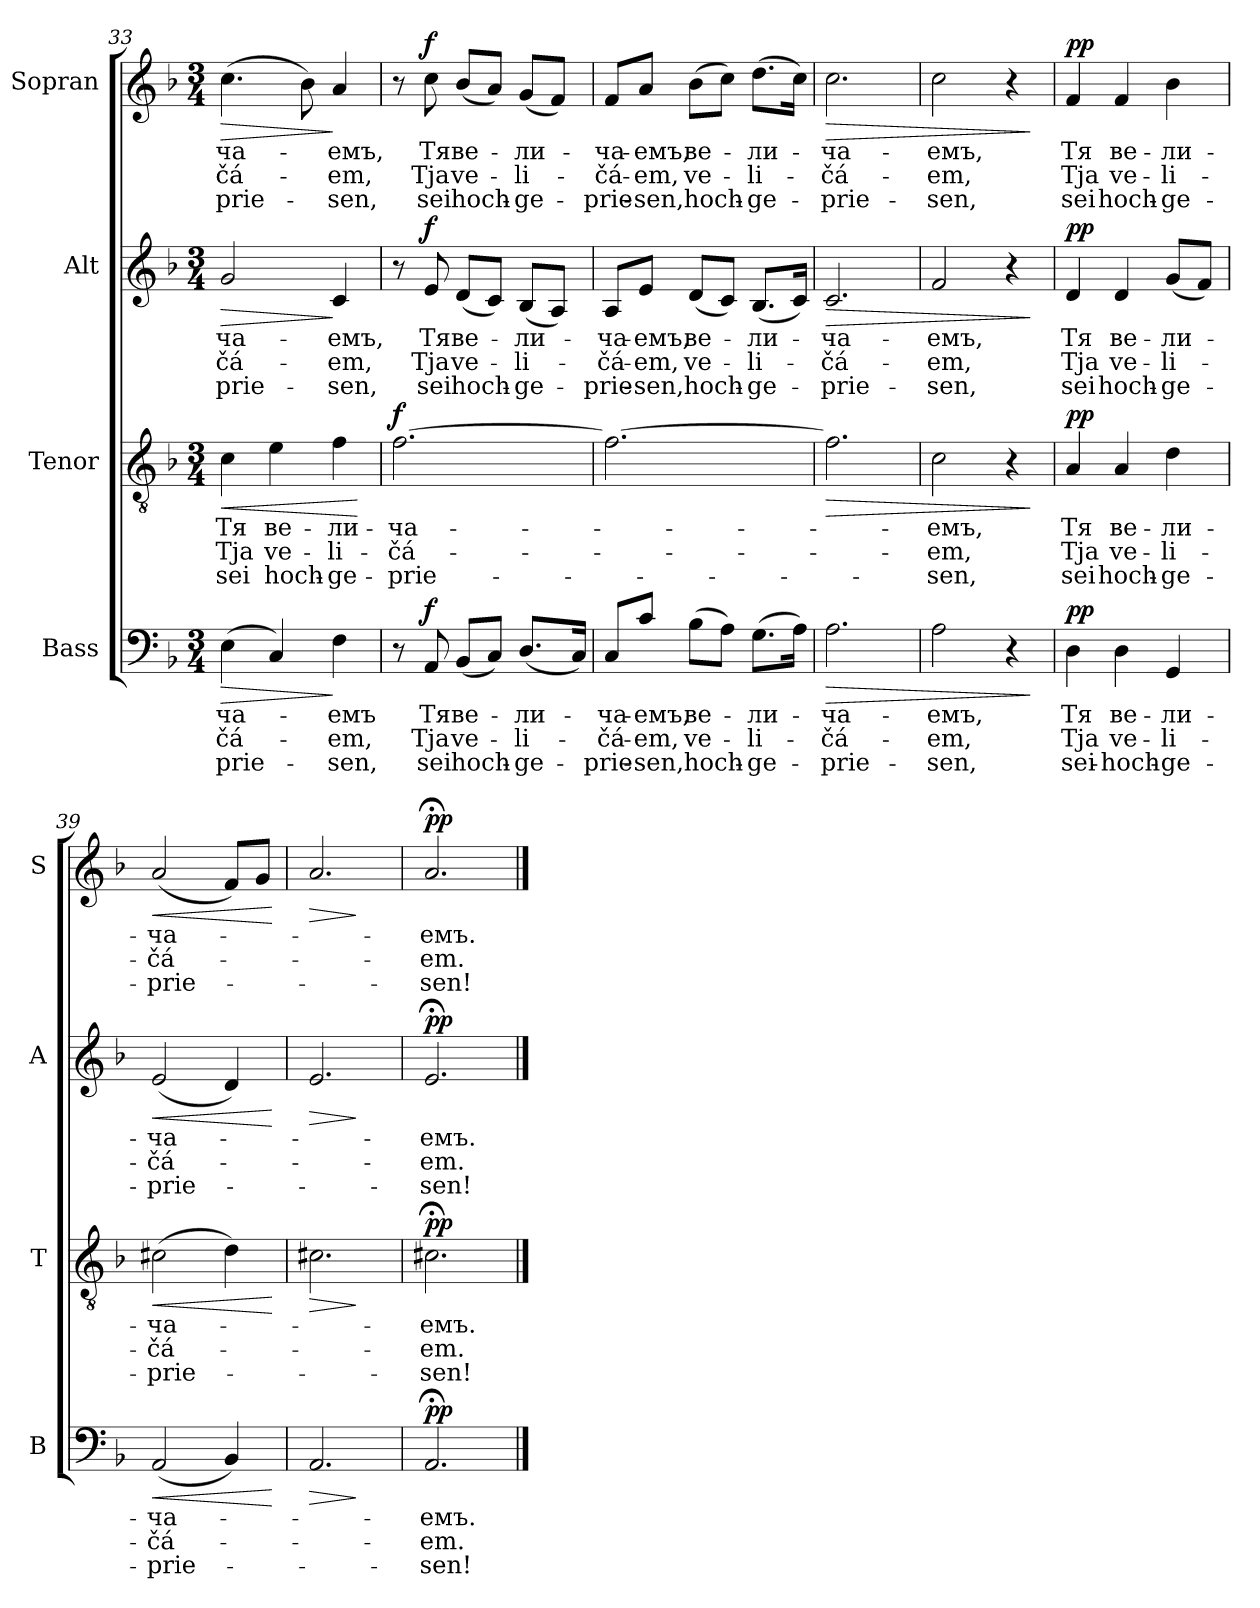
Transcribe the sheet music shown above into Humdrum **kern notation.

**kern	**text	**text	**text	**dynam	**kern	**text	**text	**text	**dynam	**kern	**text	**text	**text	**dynam	**kern	**text	**text	**text	**dynam
*part4	*part4	*part4	*part4	*part4	*part3	*part3	*part3	*part3	*part3	*part2	*part2	*part2	*part2	*part2	*part1	*part1	*part1	*part1	*part1
*staff4	*staff4	*staff4	*staff4	*staff4	*staff3	*staff3	*staff3	*staff3	*staff3	*staff2	*staff2	*staff2	*staff2	*staff2	*staff1	*staff1	*staff1	*staff1	*staff1
*I"Bass	*	*	*	*	*I"Tenor	*	*	*	*	*I"Alt	*	*	*	*	*I"Sopran	*	*	*	*
*I'B	*	*	*	*	*I'T	*	*	*	*	*I'A	*	*	*	*	*I'S	*	*	*	*
*clefF4	*	*	*	*	*clefGv2	*	*	*	*	*clefG2	*	*	*	*	*clefG2	*	*	*	*
*k[b-]	*	*	*	*	*k[b-]	*	*	*	*	*k[b-]	*	*	*	*	*k[b-]	*	*	*	*
*F:	*	*	*	*	*F:	*	*	*	*	*F:	*	*	*	*	*F:	*	*	*	*
*M3/4	*	*	*	*	*M3/4	*	*	*	*	*M3/4	*	*	*	*	*M3/4	*	*	*	*
=33	=33	=33	=33	=33	=33	=33	=33	=33	=33	=33	=33	=33	=33	=33	=33	=33	=33	=33	=33
!	!LO:LY:b	!LO:LY:b	!LO:LY:b	!LO:HP:b	!	!LO:LY:b	!LO:LY:b	!LO:LY:b	!LO:HP:b	!	!LO:LY:b	!LO:LY:b	!LO:LY:b	!LO:HP:b	!	!LO:LY:b	!LO:LY:b	!LO:LY:b	!LO:HP:b
(>4E\	-ча-	-čá-	-prie-	>	4c\	Тя	Tja	sei	<	2g/	-ча-	-čá-	-prie-	>	(>4.cc\	-ча-	-čá-	-prie-	>
!	!	!	!	!	!	!LO:LY:b	!LO:LY:b	!LO:LY:b	!	!	!	!	!	!	!	!	!	!	!
4C/)	.	.	.	.	4e\	ве-	ve-	hoch-	.	.	.	.	.	.	.	.	.	.	.
.	.	.	.	.	.	.	.	.	.	.	.	.	.	.	8b-\)	.	.	.	.
!	!LO:LY:b	!LO:LY:b	!LO:LY:b	!	!	!LO:LY:b	!LO:LY:b	!LO:LY:b	!	!	!LO:LY:b	!LO:LY:b	!LO:LY:b	!	!	!LO:LY:b	!LO:LY:b	!LO:LY:b	!
4F\	-емъ	-em,	-sen,	]	4f\	-ли-	-li-	-ge-	.	4c/	-емъ,	-em,	-sen,	]	4a/	-емъ,	-em,	-sen,	]
.	.	.	.	.	.	.	.	.	[	.	.	.	.	.	.	.	.	.	.
!!LO:PB:g=z
=34	=34	=34	=34	=34	=34	=34	=34	=34	=34	=34	=34	=34	=34	=34	=34	=34	=34	=34	=34
!	!	!	!	!	!	!LO:LY:b	!LO:LY:b	!LO:LY:b	!LO:DY:a	!	!	!	!	!	!	!	!	!	!
8r	.	.	.	.	[2.f\	-ча-	-čá-	-prie-	f	8r	.	.	.	.	8r	.	.	.	.
!	!LO:LY:b	!LO:LY:b	!LO:LY:b	!LO:DY:a	!	!	!	!	!	!	!LO:LY:b	!LO:LY:b	!LO:LY:b	!LO:DY:a	!	!LO:LY:b	!LO:LY:b	!LO:LY:b	!LO:DY:a
8AA/	Тя	Tja	sei	f	.	.	.	.	.	8e/	Тя	Tja	sei	f	8cc\	Тя	Tja	sei	f
!	!LO:LY:b	!LO:LY:b	!LO:LY:b	!	!	!	!	!	!	!	!LO:LY:b	!LO:LY:b	!LO:LY:b	!	!	!LO:LY:b	!LO:LY:b	!LO:LY:b	!
(<8BB-/L	ве-	ve-	hoch-	.	.	.	.	.	.	(<8d/L	ве-	ve-	hoch-	.	(<8b-/L	ве-	ve-	hoch-	.
8C/J)	.	.	.	.	.	.	.	.	.	8c/J)	.	.	.	.	8a/J)	.	.	.	.
!	!LO:LY:b	!LO:LY:b	!LO:LY:b	!	!	!	!	!	!	!	!LO:LY:b	!LO:LY:b	!LO:LY:b	!	!	!LO:LY:b	!LO:LY:b	!LO:LY:b	!
(<8.D/L	-ли-	-li-	-ge-	.	.	.	.	.	.	(<8B-/L	-ли-	-li-	-ge-	.	(<8g/L	-ли-	-li-	-ge-	.
.	.	.	.	.	.	.	.	.	.	8A/J)	.	.	.	.	8f/J)	.	.	.	.
16C/Jk)	.	.	.	.	.	.	.	.	.	.	.	.	.	.	.	.	.	.	.
=35	=35	=35	=35	=35	=35	=35	=35	=35	=35	=35	=35	=35	=35	=35	=35	=35	=35	=35	=35
!	!LO:LY:b	!LO:LY:b	!LO:LY:b	!	!	!	!	!	!	!	!LO:LY:b	!LO:LY:b	!LO:LY:b	!	!	!LO:LY:b	!LO:LY:b	!LO:LY:b	!
8C/L	-ча-	-čá-	-prie-	.	2.f\_	.	.	.	.	8A/L	-ча-	-čá-	-prie-	.	8f/L	-ча-	-čá-	-prie-	.
!	!LO:LY:b	!LO:LY:b	!LO:LY:b	!	!	!	!	!	!	!	!LO:LY:b	!LO:LY:b	!LO:LY:b	!	!	!LO:LY:b	!LO:LY:b	!LO:LY:b	!
8c/J	-емъ,	-em,	-sen,	.	.	.	.	.	.	8e/J	-емъ,	-em,	-sen,	.	8a/J	-емъ,	-em,	-sen,	.
!	!LO:LY:b	!LO:LY:b	!LO:LY:b	!	!	!	!	!	!	!	!LO:LY:b	!LO:LY:b	!LO:LY:b	!	!	!LO:LY:b	!LO:LY:b	!LO:LY:b	!
(>8B-\L	ве-	ve-	hoch-	.	.	.	.	.	.	(<8d/L	ве-	ve-	hoch-	.	(>8b-\L	ве-	ve-	hoch-	.
8A\J)	.	.	.	.	.	.	.	.	.	8c/J)	.	.	.	.	8cc\J)	.	.	.	.
!	!LO:LY:b	!LO:LY:b	!LO:LY:b	!	!	!	!	!	!	!	!LO:LY:b	!LO:LY:b	!LO:LY:b	!	!	!LO:LY:b	!LO:LY:b	!LO:LY:b	!
(>8.G\L	-ли-	-li-	-ge-	.	.	.	.	.	.	(<8.B-/L	-ли-	-li-	-ge-	.	(>8.dd\L	-ли-	-li-	-ge-	.
16A\Jk)	.	.	.	.	.	.	.	.	.	16c/Jk)	.	.	.	.	16cc\Jk)	.	.	.	.
=36	=36	=36	=36	=36	=36	=36	=36	=36	=36	=36	=36	=36	=36	=36	=36	=36	=36	=36	=36
!	!LO:LY:b	!LO:LY:b	!LO:LY:b	!LO:HP:b	!	!	!	!	!LO:HP:b	!	!LO:LY:b	!LO:LY:b	!LO:LY:b	!LO:HP:b	!	!LO:LY:b	!LO:LY:b	!LO:LY:b	!LO:HP:b
2.A\	-ча-	-čá-	-prie-	>	2.f\]	.	.	.	>	2.c/	-ча-	-čá-	-prie-	>	2.cc\	-ча-	-čá-	-prie-	>
=37	=37	=37	=37	=37	=37	=37	=37	=37	=37	=37	=37	=37	=37	=37	=37	=37	=37	=37	=37
!	!LO:LY:b	!LO:LY:b	!LO:LY:b	!	!	!LO:LY:b	!LO:LY:b	!LO:LY:b	!	!	!LO:LY:b	!LO:LY:b	!LO:LY:b	!	!	!LO:LY:b	!LO:LY:b	!LO:LY:b	!
2A\	-емъ,	-em,	-sen,	.	2c\	-емъ,	-em,	-sen,	.	2f/	-емъ,	-em,	-sen,	.	2cc\	-емъ,	-em,	-sen,	.
4r	.	.	.	.	4r	.	.	.	.	4r	.	.	.	.	4r	.	.	.	.
.	.	.	.	]	.	.	.	.	]	.	.	.	.	]	.	.	.	.	]
=38	=38	=38	=38	=38	=38	=38	=38	=38	=38	=38	=38	=38	=38	=38	=38	=38	=38	=38	=38
!	!LO:LY:b	!LO:LY:b	!LO:LY:b	!LO:DY:a	!	!LO:LY:b	!LO:LY:b	!LO:LY:b	!LO:DY:a	!	!LO:LY:b	!LO:LY:b	!LO:LY:b	!LO:DY:a	!	!LO:LY:b	!LO:LY:b	!LO:LY:b	!LO:DY:a
4D\	Тя	Tja	sei-	pp	4A/	Тя	Tja	sei	pp	4d/	Тя	Tja	sei	pp	4f/	Тя	Tja	sei	pp
!	!LO:LY:b	!LO:LY:b	!LO:LY:b	!	!	!LO:LY:b	!LO:LY:b	!LO:LY:b	!	!	!LO:LY:b	!LO:LY:b	!LO:LY:b	!	!	!LO:LY:b	!LO:LY:b	!LO:LY:b	!
4D\	ве-	ve-	-hoch-	.	4A/	ве-	ve-	hoch-	.	4d/	ве-	ve-	hoch-	.	4f/	ве-	ve-	hoch-	.
!	!LO:LY:b	!LO:LY:b	!LO:LY:b	!	!	!LO:LY:b	!LO:LY:b	!LO:LY:b	!	!	!LO:LY:b	!LO:LY:b	!LO:LY:b	!	!	!LO:LY:b	!LO:LY:b	!LO:LY:b	!
4GG/	-ли-	-li-	-ge-	.	4d\	-ли-	-li-	-ge-	.	(<8g/L	-ли-	-li-	-ge-	.	4b-\	-ли-	-li-	-ge-	.
.	.	.	.	.	.	.	.	.	.	8f/J)	.	.	.	.	.	.	.	.	.
!!LO:PB:g=z
=39	=39	=39	=39	=39	=39	=39	=39	=39	=39	=39	=39	=39	=39	=39	=39	=39	=39	=39	=39
!	!LO:LY:b	!LO:LY:b	!LO:LY:b	!LO:HP:b	!	!LO:LY:b	!LO:LY:b	!LO:LY:b	!LO:HP:b	!	!LO:LY:b	!LO:LY:b	!LO:LY:b	!LO:HP:b	!	!LO:LY:b	!LO:LY:b	!LO:LY:b	!LO:HP:b
(<2AA/	-ча-	-čá-	-prie-	<	(>2c#X\	-ча-	-čá-	-prie-	<	(<2e/	-ча-	-čá-	-prie-	<	(<2a/	-ча-	-čá-	-prie-	<
4BB-/)	.	.	.	.	4d\)	.	.	.	.	4d/)	.	.	.	.	8f/L)	.	.	.	.
.	.	.	.	.	.	.	.	.	.	.	.	.	.	.	8g/J	.	.	.	.
.	.	.	.	[	.	.	.	.	[	.	.	.	.	[	.	.	.	.	[
=40	=40	=40	=40	=40	=40	=40	=40	=40	=40	=40	=40	=40	=40	=40	=40	=40	=40	=40	=40
!	!	!	!	!LO:HP:b	!	!	!	!	!LO:HP:b	!	!	!	!	!LO:HP:b	!	!	!	!	!LO:HP:b
2.AA/	.	.	.	>	2.c#X\	.	.	.	>	2.e/	.	.	.	>	2.a/	.	.	.	>
.	.	.	.	]	.	.	.	.	]	.	.	.	.	]	.	.	.	.	]
=41	=41	=41	=41	=41	=41	=41	=41	=41	=41	=41	=41	=41	=41	=41	=41	=41	=41	=41	=41
!	!LO:LY:b	!LO:LY:b	!LO:LY:b	!LO:DY:a	!	!LO:LY:b	!LO:LY:b	!LO:LY:b	!LO:DY:a	!	!LO:LY:b	!LO:LY:b	!LO:LY:b	!LO:DY:a	!	!LO:LY:b	!LO:LY:b	!LO:LY:b	!LO:DY:a
2.AA;</	-емъ.	-em.	-sen!	pp	2.c#X;<\	-емъ.	-em.	-sen!	pp	2.e;</	-емъ.	-em.	-sen!	pp	2.a;</	-емъ.	-em.	-sen!	pp
==	==	==	==	==	==	==	==	==	==	==	==	==	==	==	==	==	==	==	==
*-	*-	*-	*-	*-	*-	*-	*-	*-	*-	*-	*-	*-	*-	*-	*-	*-	*-	*-	*-
